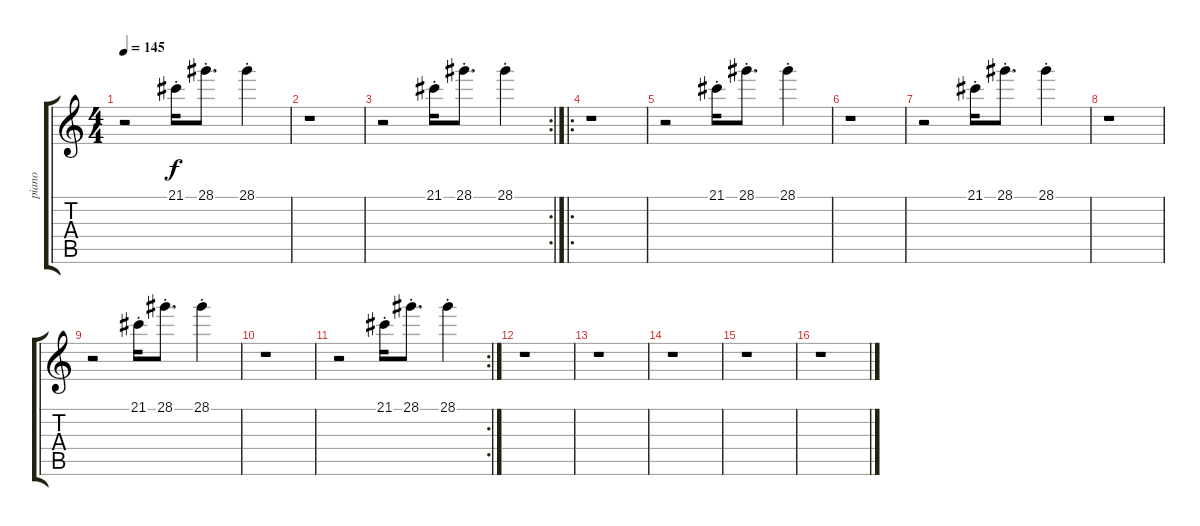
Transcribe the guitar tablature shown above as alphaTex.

\track ("piano" "piano") {instrument brightacousticpiano}
\staff {score tabs}
\tuning (E4 B3 G3 D3 A2 E2) {hide}
\ts (4 4)
\tempo 145
\clef g2
\ks c
r.2{dy f} 21.1{st}.16 28.1{st}.8{d} 28.1{st}.4 |
r.1 |
\rc 2
r.2 21.1{st}.16 28.1{st}.8{d} 28.1{st}.4 |
\ro
r.1 |
r.2 21.1{st}.16 28.1{st}.8{d} 28.1{st}.4 |
r.1 |
r.2 21.1{st}.16 28.1{st}.8{d} 28.1{st}.4 |
r.1 |
r.2 21.1{st}.16 28.1{st}.8{d} 28.1{st}.4 |
r.1 |
\rc 2
r.2 21.1{st}.16 28.1{st}.8{d} 28.1{st}.4 |
r.1 |
r.1 |
r.1 |
r.1 |
r.1
